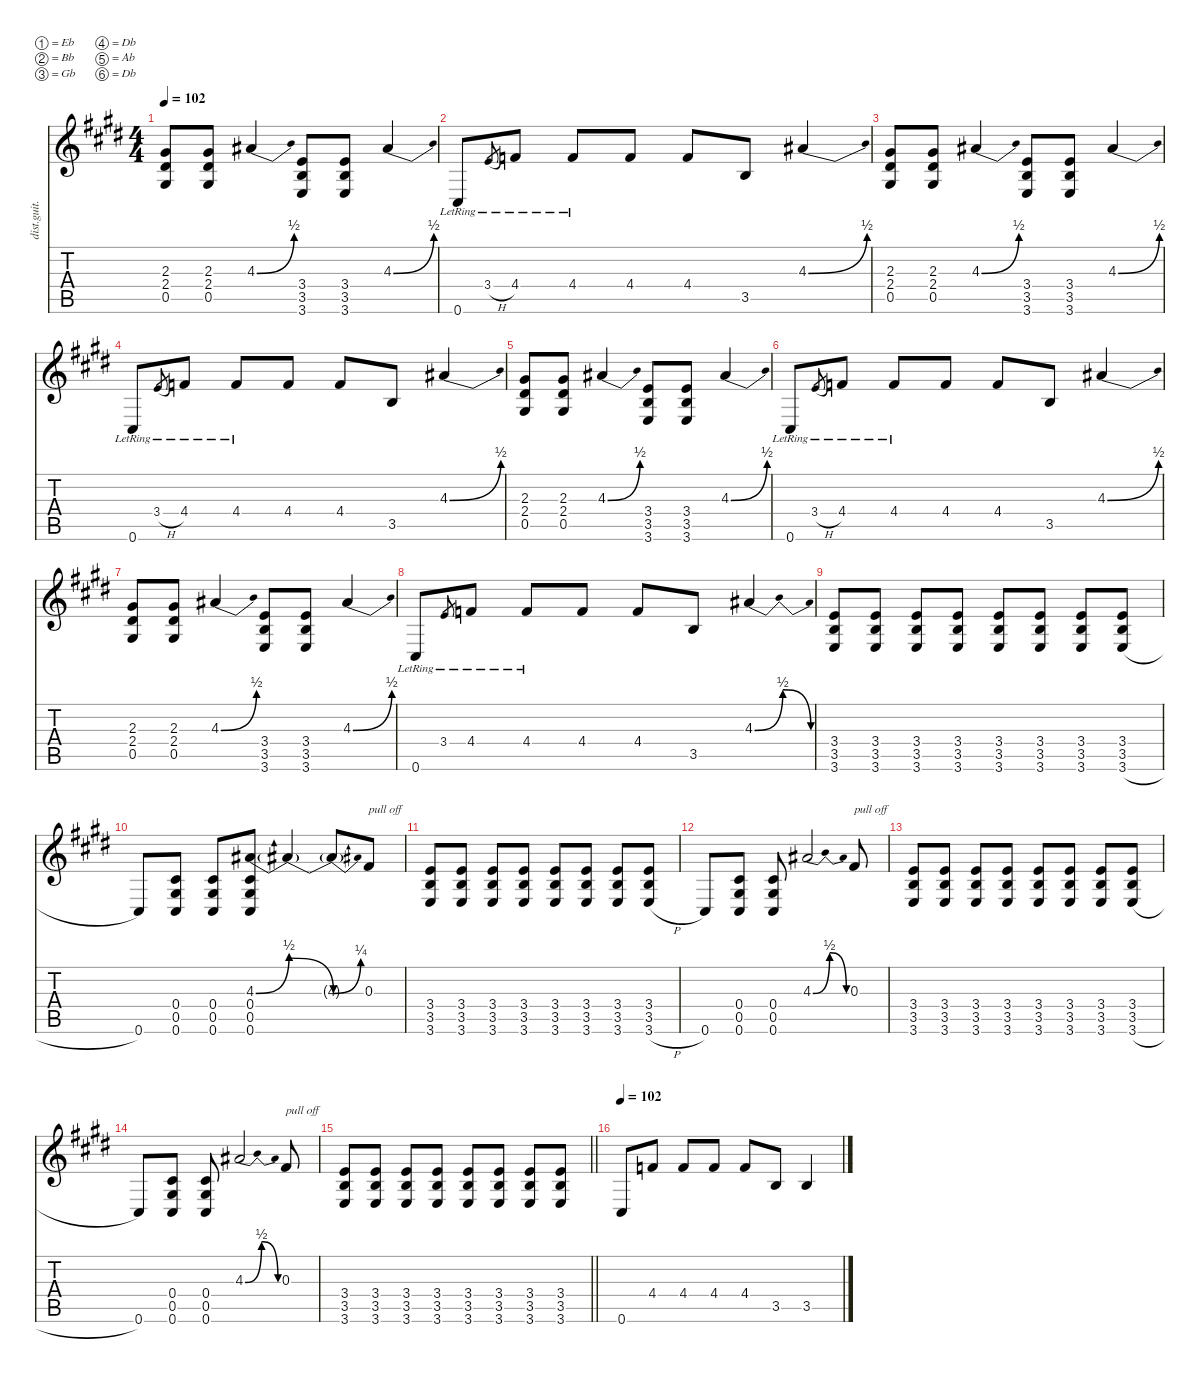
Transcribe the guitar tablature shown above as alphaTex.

\defaultSystemsLayout 4
\hideDynamics
\bracketExtendMode nobrackets
\otherSystemsTrackNameOrientation horizontal
\track ("Distortion" "dist.guit.") {instrument distortionguitar}
\staff {score tabs}
\tuning (Eb4 Bb3 Gb3 Db3 Ab2 Db2)
\ts (4 4)
\tempo 102
\clef g2
\ks c#minor
(2.3{acc #} 2.4{acc #} 0.5{acc #}).8{dy f beam Up} (2.3{acc #} 2.4{acc #} 0.5{acc #}).8{beam Up} 4.3{be (bend 0 0 30 2) acc #}.4{beam Up} (3.4{acc forcenatural} 3.5{acc forcenatural} 3.6{acc forcenatural}).8{beam Up} (3.4{acc forcenatural} 3.5{acc forcenatural} 3.6{acc forcenatural}).8{beam Up} 4.3{be (bend 0 0 30 2) acc #}.4{beam Up} |
0.6{lr acc #}.8{beam Up} 3.4{h lr acc forcenatural}.8{gr dy mf beam Up} 4.4{lr acc forcenatural}.8{dy f beam Up} 4.4{lr acc forcenatural}.8{beam Up} 4.4{acc forcenatural}.8{beam Up} 4.4{acc forcenatural}.8{beam Up} 3.5{acc forcenatural}.8{beam Up} 4.3{be (bend 0 0 30 2) acc #}.4{beam Up} |
(2.3{acc #} 2.4{acc #} 0.5{acc #}).8{beam Up} (2.3{acc #} 2.4{acc #} 0.5{acc #}).8{beam Up} 4.3{be (bend 0 0 30 2) acc #}.4{beam Up} (3.4{acc forcenatural} 3.5{acc forcenatural} 3.6{acc forcenatural}).8{beam Up} (3.4{acc forcenatural} 3.5{acc forcenatural} 3.6{acc forcenatural}).8{beam Up} 4.3{be (bend 0 0 30 2) acc #}.4{beam Up} |
0.6{lr acc #}.8{beam Up} 3.4{h lr acc forcenatural}.8{gr dy mf beam Up} 4.4{lr acc forcenatural}.8{dy f beam Up} 4.4{lr acc forcenatural}.8{beam Up} 4.4{acc forcenatural}.8{beam Up} 4.4{acc forcenatural}.8{beam Up} 3.5{acc forcenatural}.8{beam Up} 4.3{be (bend 0 0 30 2) acc #}.4{beam Up} |
(2.3{acc #} 2.4{acc #} 0.5{acc #}).8{beam Up} (2.3{acc #} 2.4{acc #} 0.5{acc #}).8{beam Up} 4.3{be (bend 0 0 30 2) acc #}.4{beam Up} (3.4{acc forcenatural} 3.5{acc forcenatural} 3.6{acc forcenatural}).8{beam Up} (3.4{acc forcenatural} 3.5{acc forcenatural} 3.6{acc forcenatural}).8{beam Up} 4.3{be (bend 0 0 30 2) acc #}.4{beam Up} |
0.6{lr acc #}.8{beam Up} 3.4{h lr acc forcenatural}.8{gr dy mf beam Up} 4.4{lr acc forcenatural}.8{dy f beam Up} 4.4{lr acc forcenatural}.8{beam Up} 4.4{acc forcenatural}.8{beam Up} 4.4{acc forcenatural}.8{beam Up} 3.5{acc forcenatural}.8{beam Up} 4.3{be (bend 0 0 30 2) acc #}.4{beam Up} |
(2.3{acc #} 2.4{acc #} 0.5{acc #}).8{beam Up} (2.3{acc #} 2.4{acc #} 0.5{acc #}).8{beam Up} 4.3{be (bend 0 0 30 2) acc #}.4{beam Up} (3.4{acc forcenatural} 3.5{acc forcenatural} 3.6{acc forcenatural}).8{beam Up} (3.4{acc forcenatural} 3.5{acc forcenatural} 3.6{acc forcenatural}).8{beam Up} 4.3{be (bend 0 0 30 2) acc #}.4{beam Up} |
0.6{lr acc #}.8{beam Up} 3.4{lr acc forcenatural}.8{gr dy mf beam Up} 4.4{lr acc forcenatural}.8{dy f beam Up} 4.4{lr acc forcenatural}.8{beam Up} 4.4{acc forcenatural}.8{beam Up} 4.4{acc forcenatural}.8{beam Up} 3.5{acc forcenatural}.8{beam Up} 4.3{be (bendrelease 0 0 15 2 30 2 45 0) acc #}.4{beam Up} |
(3.4{acc forcenatural} 3.5{acc forcenatural} 3.6{acc forcenatural}).8{beam Up} (3.4{acc forcenatural} 3.5{acc forcenatural} 3.6{acc forcenatural}).8{beam Up} (3.4{acc forcenatural} 3.5{acc forcenatural} 3.6{acc forcenatural}).8{beam Up} (3.4{acc forcenatural} 3.5{acc forcenatural} 3.6{acc forcenatural}).8{beam Up} (3.4{acc forcenatural} 3.5{acc forcenatural} 3.6{acc forcenatural}).8{beam Up} (3.4{acc forcenatural} 3.5{acc forcenatural} 3.6{acc forcenatural}).8{beam Up} (3.4{acc forcenatural} 3.5{acc forcenatural} 3.6{acc forcenatural}).8{beam Up} (3.4{acc forcenatural} 3.5{acc forcenatural} 3.6{h acc forcenatural}).8{beam Up} |
0.6{acc #}.8{beam Up} (0.4{acc #} 0.5{acc #} 0.6{acc #}).8{beam Up} (0.4{acc #} 0.5{acc #} 0.6{acc #}).8{beam Up} (4.3{be (bend 0 0 60 2) acc #} 0.4{acc #} 0.5{acc #} 0.6{acc #}).8{beam Up} 4.3{be (release 0 1 60 0) t acc #}.4{beam Up} 4.3{be (bend 0 0 60 1) t acc #}.8{beam Up} 0.3{acc #}.8{txt "pull off" beam Up} |
(3.4{acc forcenatural} 3.5{acc forcenatural} 3.6{acc forcenatural}).8{beam Up} (3.4{acc forcenatural} 3.5{acc forcenatural} 3.6{acc forcenatural}).8{beam Up} (3.4{acc forcenatural} 3.5{acc forcenatural} 3.6{acc forcenatural}).8{beam Up} (3.4{acc forcenatural} 3.5{acc forcenatural} 3.6{acc forcenatural}).8{beam Up} (3.4{acc forcenatural} 3.5{acc forcenatural} 3.6{acc forcenatural}).8{beam Up} (3.4{acc forcenatural} 3.5{acc forcenatural} 3.6{acc forcenatural}).8{beam Up} (3.4{acc forcenatural} 3.5{acc forcenatural} 3.6{acc forcenatural}).8{beam Up} (3.4{acc forcenatural} 3.5{acc forcenatural} 3.6{h acc forcenatural}).8{beam Up} |
0.6{acc #}.8{beam Up} (0.4{acc #} 0.5{acc #} 0.6{acc #}).8{beam Up} (0.4{acc #} 0.5{acc #} 0.6{acc #}).8{beam Up} 4.3{be (bendrelease 0 0 15 2 45 2 60 0) acc #}.2{beam Up} 0.3{acc #}.8{txt "pull off" beam Up} |
(3.4{acc forcenatural} 3.5{acc forcenatural} 3.6{acc forcenatural}).8{beam Up} (3.4{acc forcenatural} 3.5{acc forcenatural} 3.6{acc forcenatural}).8{beam Up} (3.4{acc forcenatural} 3.5{acc forcenatural} 3.6{acc forcenatural}).8{beam Up} (3.4{acc forcenatural} 3.5{acc forcenatural} 3.6{acc forcenatural}).8{beam Up} (3.4{acc forcenatural} 3.5{acc forcenatural} 3.6{acc forcenatural}).8{beam Up} (3.4{acc forcenatural} 3.5{acc forcenatural} 3.6{acc forcenatural}).8{beam Up} (3.4{acc forcenatural} 3.5{acc forcenatural} 3.6{acc forcenatural}).8{beam Up} (3.4{acc forcenatural} 3.5{acc forcenatural} 3.6{h acc forcenatural}).8{beam Up} |
0.6{acc #}.8{beam Up} (0.4{acc #} 0.5{acc #} 0.6{acc #}).8{beam Up} (0.4{acc #} 0.5{acc #} 0.6{acc #}).8{beam Up} 4.3{be (bendrelease 0 0 15 2 45 2 60 0) acc #}.2{beam Up} 0.3{acc #}.8{txt "pull off" beam Up} |
\barLineRight lightlight
(3.4{acc forcenatural} 3.5{acc forcenatural} 3.6{acc forcenatural}).8{beam Up} (3.4{acc forcenatural} 3.5{acc forcenatural} 3.6{acc forcenatural}).8{beam Up} (3.4{acc forcenatural} 3.5{acc forcenatural} 3.6{acc forcenatural}).8{beam Up} (3.4{acc forcenatural} 3.5{acc forcenatural} 3.6{acc forcenatural}).8{beam Up} (3.4{acc forcenatural} 3.5{acc forcenatural} 3.6{acc forcenatural}).8{beam Up} (3.4{acc forcenatural} 3.5{acc forcenatural} 3.6{acc forcenatural}).8{beam Up} (3.4{acc forcenatural} 3.5{acc forcenatural} 3.6{acc forcenatural}).8{beam Up} (3.4{acc forcenatural} 3.5{acc forcenatural} 3.6{acc forcenatural}).8{beam Up} |
\tempo 102
0.6{acc #}.8{beam Up} 4.4{acc forcenatural}.8{beam Up} 4.4{acc forcenatural}.8{beam Up} 4.4{acc forcenatural}.8{beam Up} 4.4{acc forcenatural}.8{beam Up} 3.5{acc forcenatural}.8{beam Up} 3.5{acc forcenatural}.4{beam Up}
